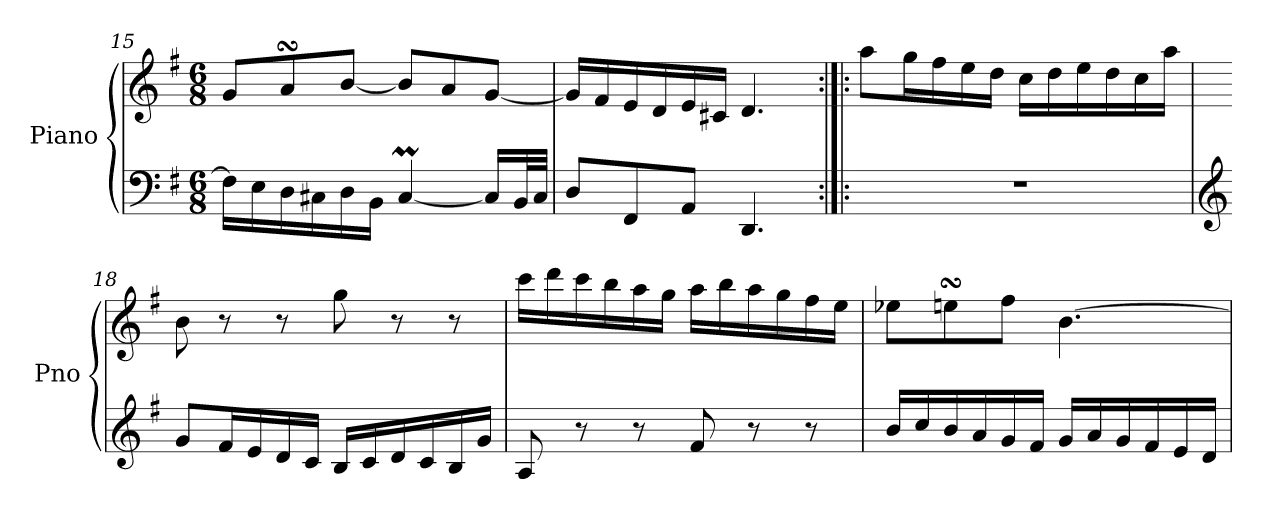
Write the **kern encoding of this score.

**kern	**kern
*part1	*part1
*staff2	*staff1
*I"Piano	*
*I'Pno	*
*clefF4	*clefG2
*k[f#]	*k[f#]
*M6/8	*M6/8
=15	=15
16F#\LL]	8g/L
16E\	.
16D\	8asSSS/
16C#X\	.
16D\	[8b/J
16BB\JJ	.
[4C#m/	8b/L]
.	8a/
16C#/LL]	[8g/J
32BB/L	.
32C#/JJJ	.
=16	=16
8D/L	16g/LL]
.	16f#/
8FF#/	16e/
.	16d/
8AA/J	16e/
.	16c#X/JJ
4.DD/	4.d/
!!LO:PB:g=z
=17:|!|:	=17:|!|:
2.r	8aa\L
.	16gg\L
.	16ff#\
.	16ee\
.	16dd\JJ
.	16cc\LL
.	16dd\
.	16ee\
.	16dd\
.	16cc\
.	16aa\JJ
=18	=18
*clefG2	*
8g/L	8b\
16f#/L	8r
16e/	.
16d/	8r
16c/JJ	.
16B/LL	8gg\
16c/	.
16d/	8r
16c/	.
16B/	8r
16g/JJ	.
=19	=19
8A/	16ccc\LL
.	16ddd\
8r	16ccc\
.	16bb\
8r	16aa\
.	16gg\JJ
8f#/	16aa\LL
.	16bb\
8r	16aa\
.	16gg\
8r	16ff#\
.	16ee\JJ
!!LO:LB:g=z
=20	=20
16b/LL	8ee-X\L
16cc/	.
16b/	8eensSSS\
16a/	.
16g/	8ff#\J
16f#/JJ	.
16g/LL	[4.b\
16a/	.
16g/	.
16f#/	.
16e/	.
16d/JJ	.
=	=
*-	*-
